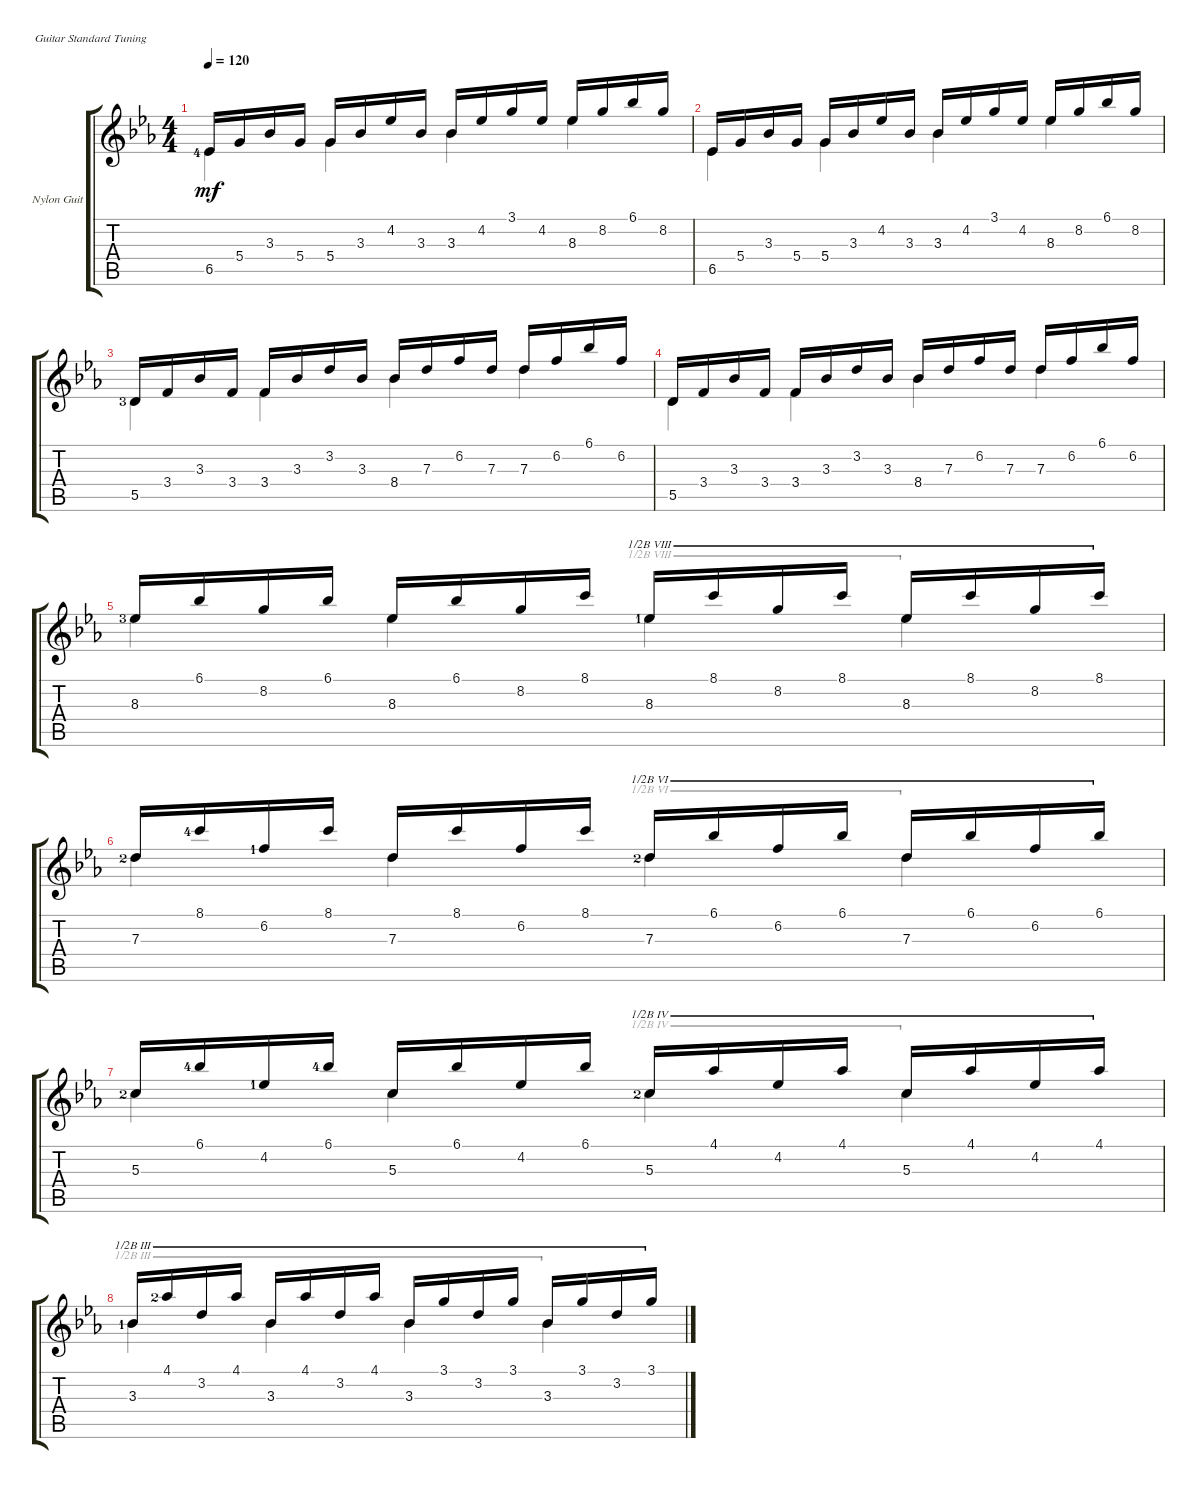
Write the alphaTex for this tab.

\defaultSystemsLayout 4
\bracketExtendMode groupsimilarinstruments
\firstSystemTrackNameOrientation horizontal
\otherSystemsTrackNameOrientation horizontal
\track ("Nylon Guitar" "Nylon Guit") {instrument acousticguitarsteel}
\staff {score tabs}
\tuning (E4 B3 G3 D3 A2 E2)
\voice
\ts (4 4)
\tempo 120
\clef g2
\scale
0.567944
\ks cminor
6.5{lf 5}.16{dy mf instrument acousticguitarsteel} 5.4.16 3.3.16 5.4.16 5.4.16 3.3.16 4.2.16 3.3.16 3.3.16 4.2.16 3.1.16 4.2.16 8.3.16 8.2.16 6.1.16 8.2.16 |
\scale
0.432056 6.5.16 5.4.16 3.3.16 5.4.16 5.4.16 3.3.16 4.2.16 3.3.16 3.3.16 4.2.16 3.1.16 4.2.16 8.3.16 8.2.16 6.1.16 8.2.16 |
5.5{lf 4}.16 3.4.16 3.3.16 3.4.16 3.4.16 3.3.16 3.2.16 3.3.16 8.4.16 7.3.16 6.2.16 7.3.16 7.3.16 6.2.16 6.1.16 6.2.16 |
5.5.16 3.4.16 3.3.16 3.4.16 3.4.16 3.3.16 3.2.16 3.3.16 8.4.16 7.3.16 6.2.16 7.3.16 7.3.16 6.2.16 6.1.16 6.2.16 |
8.3{lf 4}.16 6.1.16 8.2.16 6.1.16 8.3.16 6.1.16 8.2.16 8.1.16 8.3{lf 2}.16{barre (8 half)} 8.1.16{barre (8 half)} 8.2.16{barre (8 half)} 8.1.16{barre (8 half)} 8.3.16{barre (8 half)} 8.1.16{barre (8 half)} 8.2.16{barre (8 half)} 8.1.16{barre (8 half)} |
7.3{lf 3}.16 8.1{lf 5}.16 6.2{lf 2}.16 8.1.16 7.3.16 8.1.16 6.2.16 8.1.16 7.3{lf 3}.16{barre (6 half)} 6.1.16{barre (6 half)} 6.2.16{barre (6 half)} 6.1.16{barre (6 half)} 7.3.16{barre (6 half)} 6.1.16{barre (6 half)} 6.2.16{barre (6 half)} 6.1.16{barre (6 half)} |
5.3{lf 3}.16 6.1{lf 5}.16 4.2{lf 2}.16 6.1{lf 5}.16 5.3.16 6.1.16 4.2.16 6.1.16 5.3{lf 3}.16{barre (4 half)} 4.1.16{barre (4 half)} 4.2.16{barre (4 half)} 4.1.16{barre (4 half)} 5.3.16{barre (4 half)} 4.1.16{barre (4 half)} 4.2.16{barre (4 half)} 4.1.16{barre (4 half)} |
3.3{lf 2}.16{barre (3 half)} 4.1{lf 3}.16{barre (3 half)} 3.2.16{barre (3 half)} 4.1.16{barre (3 half)} 3.3.16{barre (3 half)} 4.1.16{barre (3 half)} 3.2.16{barre (3 half)} 4.1.16{barre (3 half)} 3.3.16{barre (3 half)} 3.1.16{barre (3 half)} 3.2.16{barre (3 half)} 3.1.16{barre (3 half)} 3.3.16{barre (3 half)} 3.1.16{barre (3 half)} 3.2.16{barre (3 half)} 3.1.16{barre (3 half)}
\voice
\clef g2
\ottava regular
\simile none
\scale
0.567944
\ks cminor
6.5.4{dy mf} 5.4.4 3.3.4 8.3.4 |
\scale
0.432056 6.5.4 5.4.4 3.3.4 8.3.4 |
5.5.4 3.4.4 8.4.4 7.3.4 |
5.5.4 3.4.4 8.4.4 7.3.4 |
8.3.4 8.3.4 8.3.4{barre (8 half)} 8.3.4{barre (8 half)} |
7.3.4 7.3.4 7.3.4{barre (6 half)} 7.3.4{barre (6 half)} |
5.3.4 5.3.4 5.3.4{barre (4 half)} 5.3.4{barre (4 half)} |
3.3.4{barre (3 half)} 3.3.4{barre (3 half)} 3.3.4{barre (3 half)} 3.3.4{barre (3 half)}
